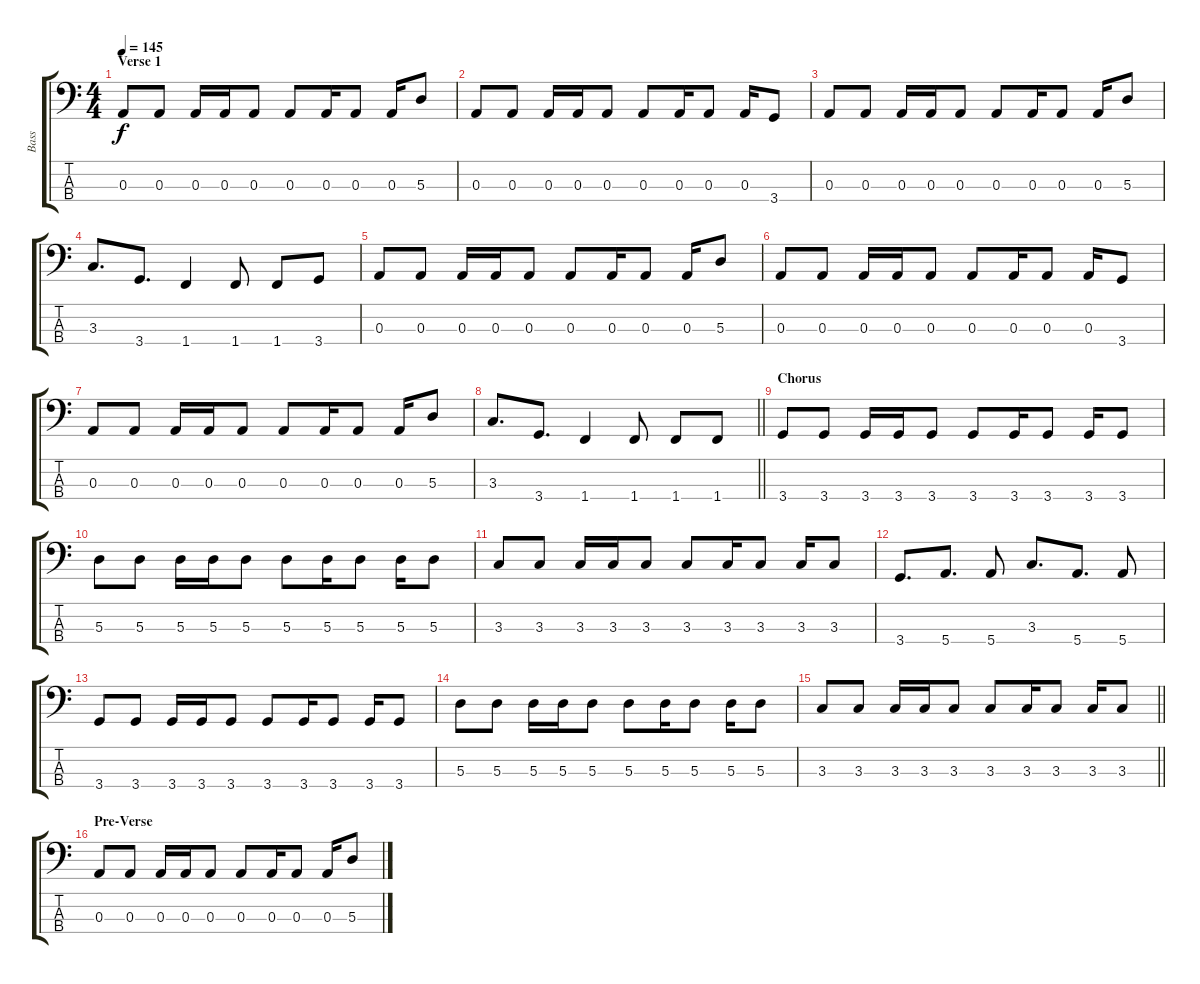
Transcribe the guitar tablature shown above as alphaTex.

\track ("Bass" "Bass") {instrument electricbassfinger}
\staff {score tabs}
\tuning (G2 D2 A1 E1) {hide}
\ts (4 4)
\section ("" "Verse 1")
\tempo 145
\clef f4
\ks c
0.3.8{dy f} 0.3.8 0.3.16 0.3.16 0.3.8 0.3.8 0.3.16 0.3.8 0.3.16 5.3.8 |
0.3.8 0.3.8 0.3.16 0.3.16 0.3.8 0.3.8 0.3.16 0.3.8 0.3.16 3.4.8 |
0.3.8 0.3.8 0.3.16 0.3.16 0.3.8 0.3.8 0.3.16 0.3.8 0.3.16 5.3.8 |
3.3.8{d} 3.4.8{d} 1.4.4 1.4.8 1.4.8 3.4.8 |
0.3.8 0.3.8 0.3.16 0.3.16 0.3.8 0.3.8 0.3.16 0.3.8 0.3.16 5.3.8 |
0.3.8 0.3.8 0.3.16 0.3.16 0.3.8 0.3.8 0.3.16 0.3.8 0.3.16 3.4.8 |
0.3.8 0.3.8 0.3.16 0.3.16 0.3.8 0.3.8 0.3.16 0.3.8 0.3.16 5.3.8 |
\barLineRight lightlight
3.3.8{d} 3.4.8{d} 1.4.4 1.4.8 1.4.8 1.4.8 |
\section ("" "Chorus")
3.4.8 3.4.8 3.4.16 3.4.16 3.4.8 3.4.8 3.4.16 3.4.8 3.4.16 3.4.8 |
5.3.8 5.3.8 5.3.16 5.3.16 5.3.8 5.3.8 5.3.16 5.3.8 5.3.16 5.3.8 |
3.3.8 3.3.8 3.3.16 3.3.16 3.3.8 3.3.8 3.3.16 3.3.8 3.3.16 3.3.8 |
3.4.8{d} 5.4.8{d} 5.4.8 3.3.8{d} 5.4.8{d} 5.4.8 |
3.4.8 3.4.8 3.4.16 3.4.16 3.4.8 3.4.8 3.4.16 3.4.8 3.4.16 3.4.8 |
5.3.8 5.3.8 5.3.16 5.3.16 5.3.8 5.3.8 5.3.16 5.3.8 5.3.16 5.3.8 |
\barLineRight lightlight
3.3.8 3.3.8 3.3.16 3.3.16 3.3.8 3.3.8 3.3.16 3.3.8 3.3.16 3.3.8 |
\section ("" "Pre-Verse")
0.3.8 0.3.8 0.3.16 0.3.16 0.3.8 0.3.8 0.3.16 0.3.8 0.3.16 5.3.8
